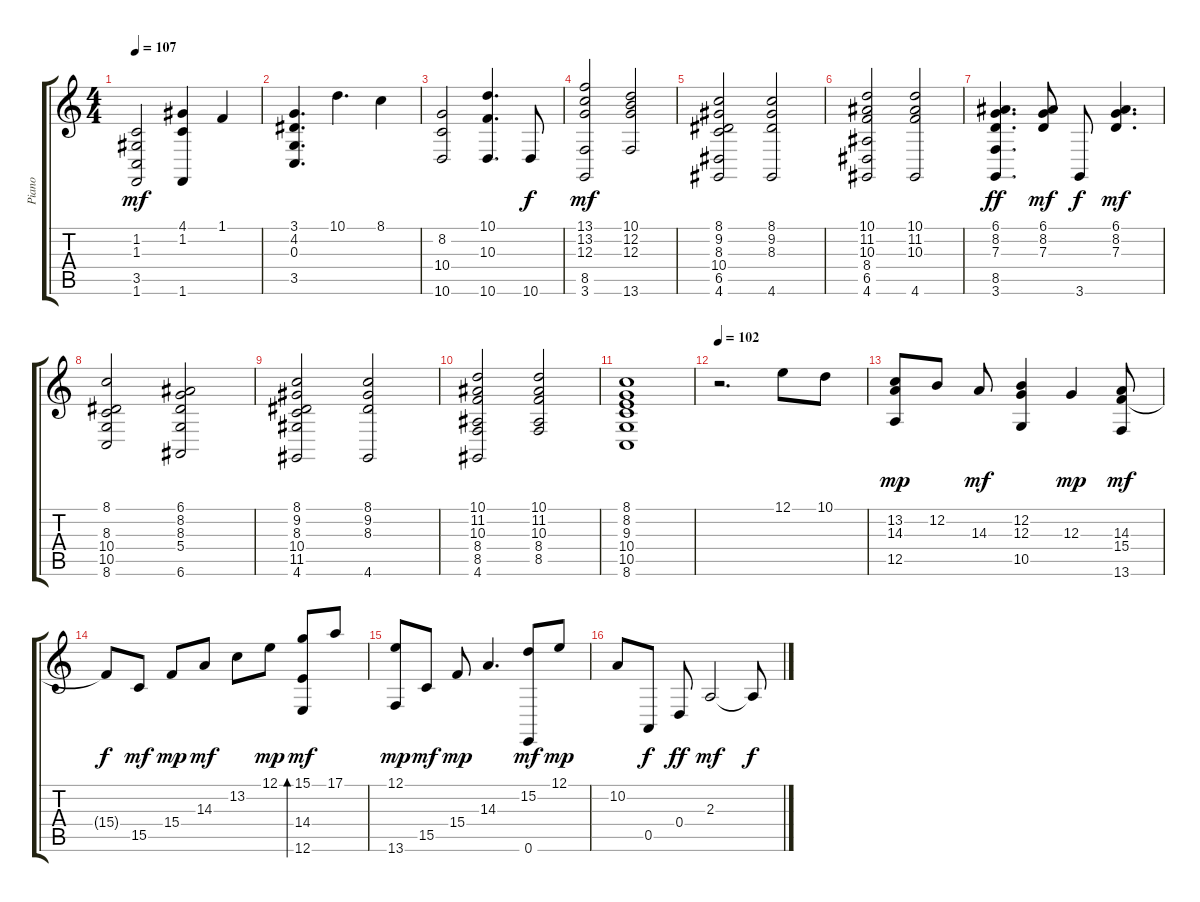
\track ("Piano" "Piano") {instrument acousticgrandpiano}
\staff {score tabs}
\tuning (E4 B3 G3 D3 A2 E2) {hide}
\ts (4 4)
\tempo 107
\clef g2
\ks c
(1.2 1.3 3.5 1.6).2{dy mf} (4.1 1.2 1.6).4 1.1.4 |
(3.1 4.2 0.3 3.5).4{d} 10.1.4{d} 8.1.4 |
(8.2 10.4 10.6).2 (10.1 10.3 10.6).4{d} 10.6.8{dy f} |
(13.1 13.2 12.3 8.5 3.6).2{dy mf} (10.1 12.2 12.3 13.6).2 |
(8.1 9.2 8.3 10.4 6.5 4.6).2 (8.1 9.2 8.3 4.6).2 |
(10.1 11.2 10.3 8.4 6.5 4.6).2 (10.1 11.2 10.3 4.6).2 |
(6.1 8.2 7.3 8.5 3.6).4{d dy ff} (6.1 8.2 7.3).8{dy mf} 3.6.8{dy f} (6.1 8.2 7.3).4{d dy mf} |
(8.1 8.3 10.4 10.5 8.6).2 (6.1 8.2 8.3 5.4 6.6).2 |
(8.1 9.2 8.3 10.4 11.5 4.6).2 (8.1 9.2 8.3 4.6).2 |
(10.1 11.2 10.3 8.4 8.5 4.6).2 (10.1 11.2 10.3 8.4 8.5).2 |
(8.1 8.2 9.3 10.4 10.5 8.6).1 |
\tempo 102
r.2{d} 12.1.8 10.1.8 |
(13.2 14.3 12.5).8{dy mp} 12.2.8 14.3.8{dy mf} (12.2 12.3 10.5).4 12.3.4{dy mp} (14.3 15.4 13.6).8{dy mf} |
15.4{t}.8{dy f} 15.5.8{dy mf} 15.4.8{dy mp} 14.3.8{dy mf} 13.2.8 12.1.8{dy mp} (15.1 14.4 12.6).8{bd 240 dy mf} 17.1.8 |
(12.1 13.6).8{dy mp} 15.5.8{dy mf} 15.4.8{dy mp} 14.3.4{d} (15.2 0.6).8{dy mf} 12.1.8{dy mp} |
10.2.8 0.5.8{dy f} 0.4.8{dy ff} 2.3.2{dy mf} 2.3{t}.8{dy f}
